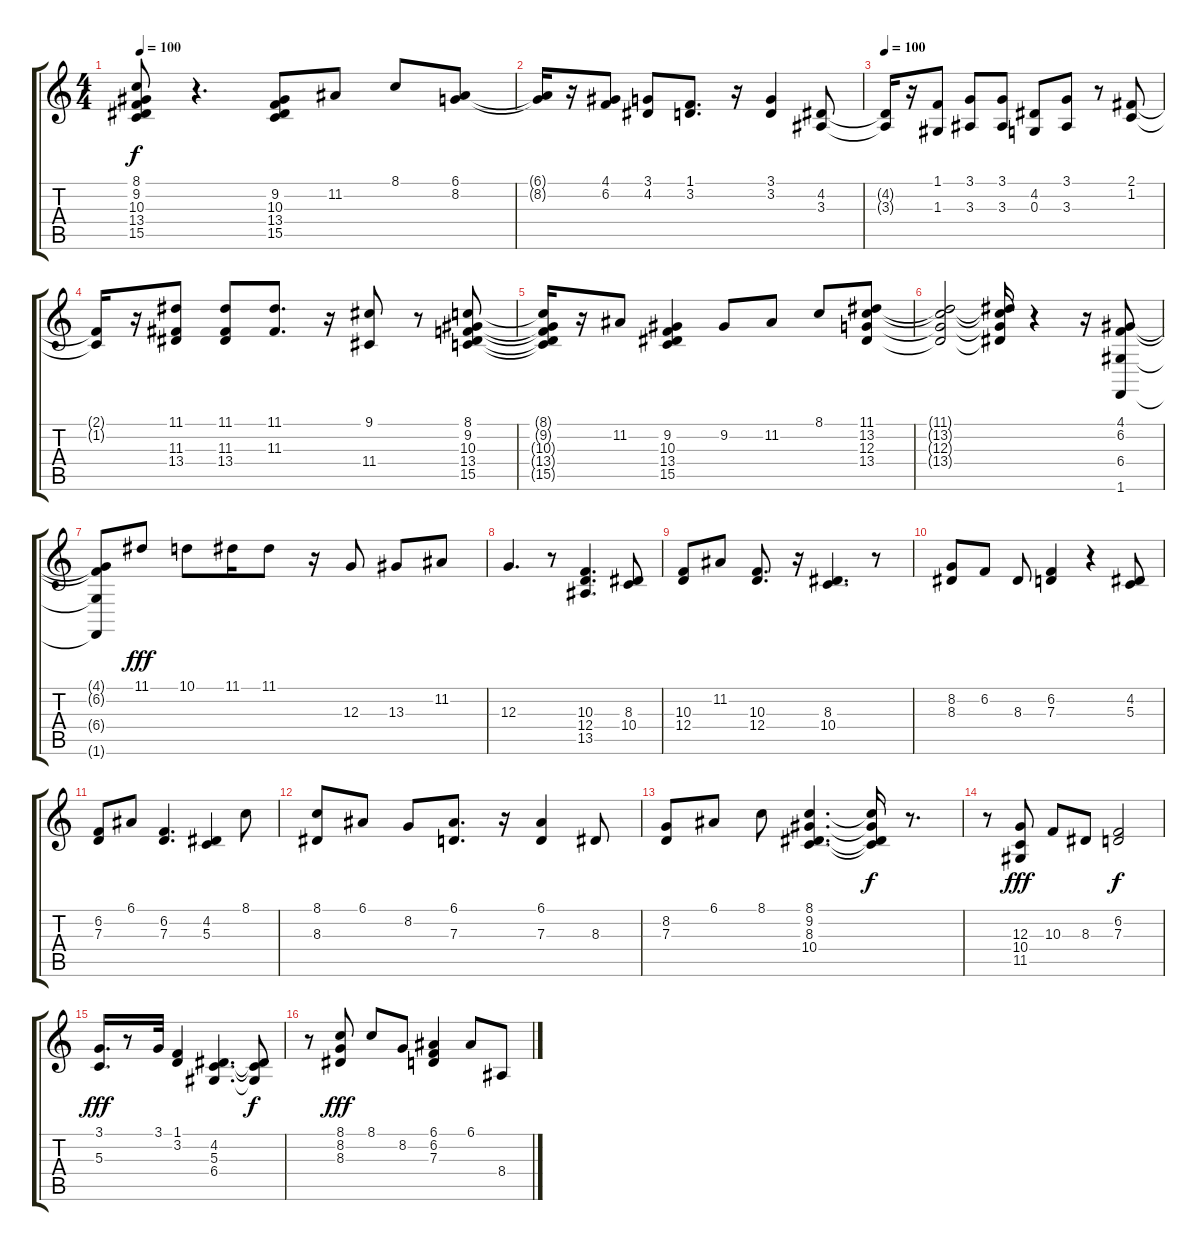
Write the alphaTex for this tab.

\track "" {instrument electricgrandpiano}
\staff {score tabs}
\tuning (E4 B3 G3 D3 A2 E2) {hide}
\ts (4 4)
\tempo 100
\clef g2
\ks c
(8.1 9.2 10.3 13.4 15.5).8{dy f} r.4{d} (9.2 10.3 13.4 15.5).8 11.2.8 8.1.8 (6.1 8.2).8 |
(6.1{t} 8.2{t}).16 r.16 (4.1 6.2).8 (3.1 4.2).8 (1.1 3.2).8{d} r.16 (3.1 3.2).4 (4.2 3.3).8 |
\tempo 100
(4.2{t} 3.3{t}).16 r.16 (1.1 1.3).8 (3.1 3.3).8 (3.1 3.3).8 (4.2 0.3).8 (3.1 3.3).8 r.8 (2.1 1.2).8 |
(2.1{t} 1.2{t}).16 r.16 (11.1 11.3 13.4).8 (11.1 11.3 13.4).8 (11.1 11.3).8{d} r.16 (9.1 11.4).8 r.8 (8.1 9.2 10.3 13.4 15.5).8 |
(8.1{t} 9.2{t} 10.3{t} 13.4{t} 15.5{t}).16 r.16 11.2.8 (9.2 10.3 13.4 15.5).4 9.2.8 11.2.8 8.1.8 (11.1 13.2 12.3 13.4).8 |
(11.1{t} 13.2{t} 12.3{t} 13.4{t}).2 (11.1{t} 13.2{t} 12.3{t} 13.4{t}).16 r.4 r.16 (4.1 6.2 6.4 1.6).8 |
(4.1{t} 6.2{t} 6.4{t} 1.6{t}).8 11.1.8{dy fff volume 9} 10.1.8 11.1.16 11.1.8 r.16 12.3.8 13.3.8 11.2.8 |
12.3.4{d} r.8 (10.3 12.4 13.5).4{d} (8.3 10.4).8 |
(10.3 12.4).8 11.2.8 (10.3 12.4).8{d} r.16 (8.3 10.4).4{d} r.8 |
(8.2 8.3).8 6.2.8 8.3.8 (6.2 7.3).4 r.4 (4.2 5.3).8 |
(6.2 7.3).8 6.1.8 (6.2 7.3).4{d} (4.2 5.3).4 8.1.8 |
(8.1 8.3).8{volume 11} 6.1.8 8.2.8 (6.1 7.3).8{d} r.16 (6.1 7.3).4 8.3.8 |
(8.2 7.3).8 6.1.8 8.1.8 (8.1 9.2 8.3 10.4).4{d} (8.1{t} 9.2{t} 8.3{t} 10.4{t}).16{dy f} r.8{d} |
r.8 (12.3 10.4 11.5).8{dy fff} 10.3.8 8.3.8 (6.2 7.3).2{dy f} |
(3.1 5.3).16{d dy fff} r.8 3.1.32 (1.1 3.2).4 (4.2 5.3 6.4).4{d} (4.2{t} 5.3{t} 6.4{t}).8{dy f} |
r.8 (8.1 8.2 8.3).8{dy fff} 8.1.8 8.2.8 (6.1 6.2 7.3).4 6.1.8 8.4.8
